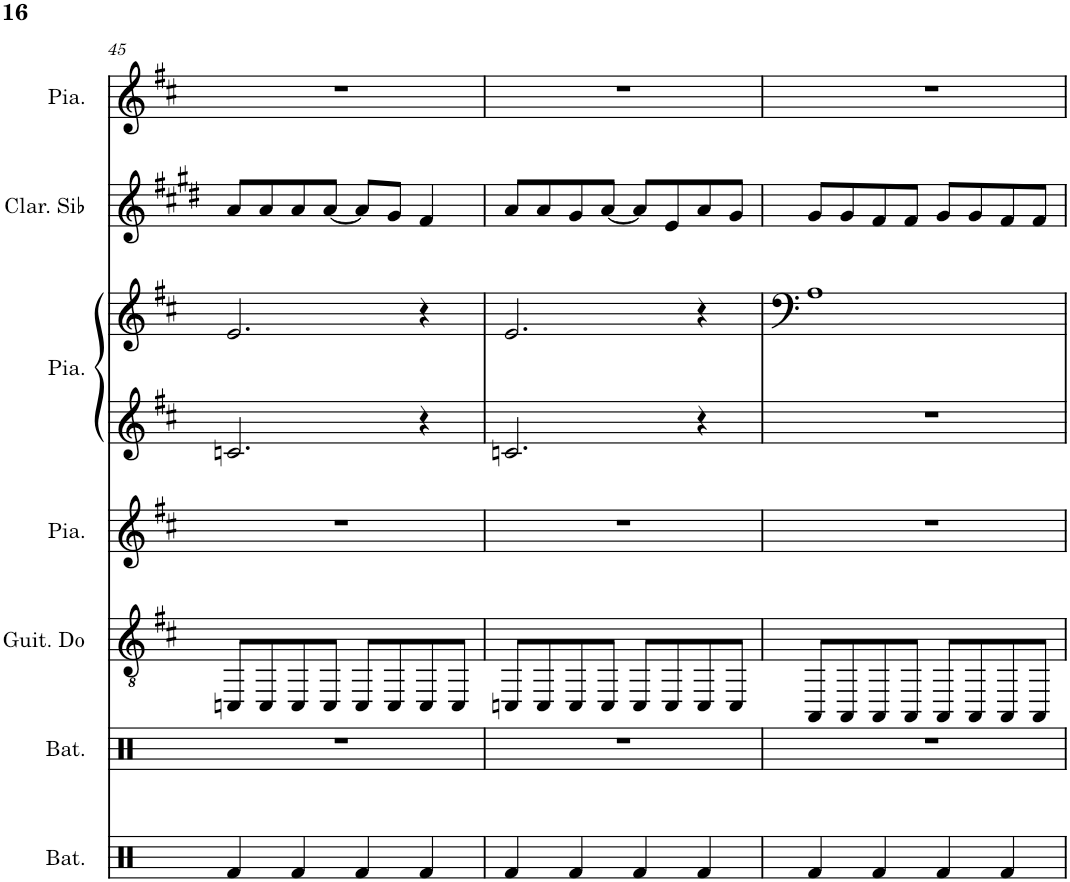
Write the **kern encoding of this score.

**kern	**kern	**kern	**kern	**kern	**kern	**kern	**kern
*part7	*part6	*part5	*part4	*part3	*part3	*part2	*part1
*staff8	*staff7	*staff6	*staff5	*staff4	*staff3	*staff2	*staff1
*I"Batterie	*I"Batterie	*I"Guitare Contra, Acoustic Guitar (nylon)	*I"Piano, Electric Grand Piano	*I"Piano, Bright Acoustic Piano	*	*I"Clarinette en Sib	*I"Piano, Acoustic Guitar (steel)
*I'Bat.	*I'Bat.	*	*I'Pia.	*I'Pia.	*	*I'Clar. Sib	*I'Pia.
!!LO:PB:g=z
*clefX	*clefX	*clefGv2	*clefG2	*clefG2	*clefG2	*clefG2	*clefG2
*	*	*	*	*	*	*Trd1c2	*
*k[]	*k[]	*k[f#c#]	*k[f#c#]	*k[f#c#]	*k[f#c#]	*k[f#c#g#d#]	*k[f#c#]
*M4/4	*M4/4	*M4/4	*M4/4	*M4/4	*M4/4	*M4/4	*M4/4
=45	=45	=45	=45	=45	=45	=45	=45
4Rf/	1r	8CCn/L	1r	2.cn/	2.e/	8a/L	1r
.	.	8CC/	.	.	.	8a/	.
4Rf/	.	8CC/	.	.	.	8a/	.
.	.	8CC/J	.	.	.	[8a/J	.
4Rf/	.	8CC/L	.	.	.	8a/L]	.
.	.	8CC/	.	.	.	8g#/J	.
4Rf/	.	8CC/	.	4r	4r	4f#/	.
.	.	8CC/J	.	.	.	.	.
=46	=46	=46	=46	=46	=46	=46	=46
4Rf/	1r	8CCn/L	1r	2.cn/	2.e/	8a/L	1r
.	.	8CC/	.	.	.	8a/	.
4Rf/	.	8CC/	.	.	.	8g#/	.
.	.	8CC/J	.	.	.	[8a/J	.
4Rf/	.	8CC/L	.	.	.	8a/L]	.
.	.	8CC/	.	.	.	8e/	.
4Rf/	.	8CC/	.	4r	4r	8a/	.
.	.	8CC/J	.	.	.	8g#/J	.
=47	=47	=47	=47	=47	=47	=47	=47
4Rf/	1r	8AAA/L	1r	1r	1A	8g#/L	1r
.	.	8AAA/	.	.	.	8g#/	.
4Rf/	.	8AAA/	.	.	.	8f#/	.
.	.	8AAA/J	.	.	.	8f#/J	.
4Rf/	.	8AAA/L	.	.	.	8g#/L	.
.	.	8AAA/	.	.	.	8g#/	.
4Rf/	.	8AAA/	.	.	.	8f#/	.
.	.	8AAA/J	.	.	.	8f#/J	.
=	=	=	=	=	=	=	=
*-	*-	*-	*-	*-	*-	*-	*-
